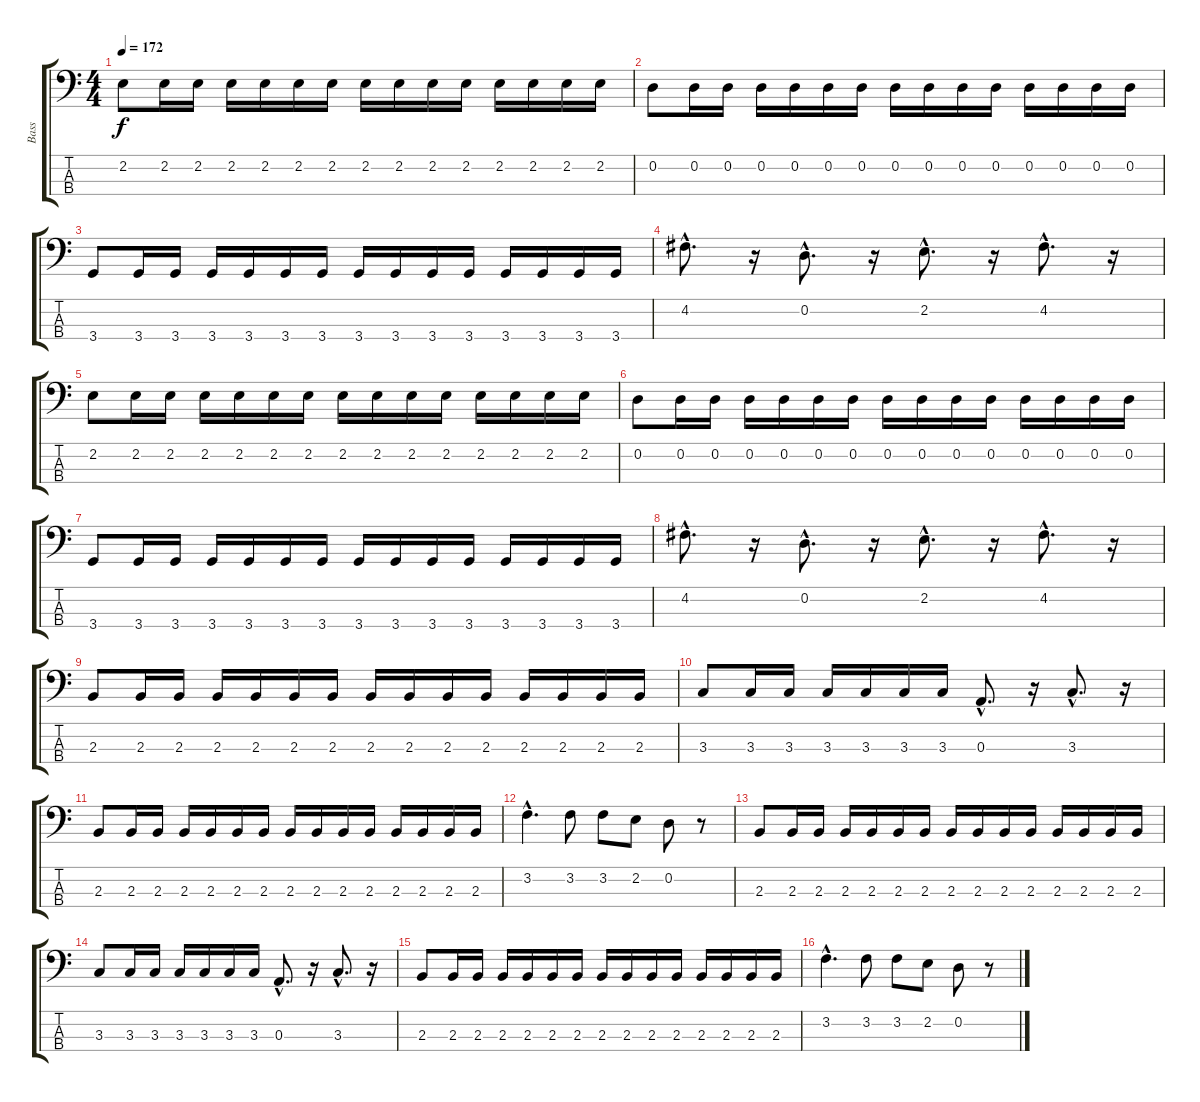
\track ("Bass" "Bass") {instrument electricbasspick}
\staff {score tabs}
\tuning (G2 D2 A1 E1) {hide}
\ts (4 4)
\tempo 172
\clef f4
\ks c
2.2.8{dy f} 2.2.16 2.2.16 2.2.16 2.2.16 2.2.16 2.2.16 2.2.16 2.2.16 2.2.16 2.2.16 2.2.16 2.2.16 2.2.16 2.2.16 |
0.2.8 0.2.16 0.2.16 0.2.16 0.2.16 0.2.16 0.2.16 0.2.16 0.2.16 0.2.16 0.2.16 0.2.16 0.2.16 0.2.16 0.2.16 |
3.4.8 3.4.16 3.4.16 3.4.16 3.4.16 3.4.16 3.4.16 3.4.16 3.4.16 3.4.16 3.4.16 3.4.16 3.4.16 3.4.16 3.4.16 |
4.2{hac}.8{d} r.16 0.2{hac}.8{d} r.16 2.2{hac}.8{d} r.16 4.2{hac}.8{d} r.16 |
2.2.8 2.2.16 2.2.16 2.2.16 2.2.16 2.2.16 2.2.16 2.2.16 2.2.16 2.2.16 2.2.16 2.2.16 2.2.16 2.2.16 2.2.16 |
0.2.8 0.2.16 0.2.16 0.2.16 0.2.16 0.2.16 0.2.16 0.2.16 0.2.16 0.2.16 0.2.16 0.2.16 0.2.16 0.2.16 0.2.16 |
3.4.8 3.4.16 3.4.16 3.4.16 3.4.16 3.4.16 3.4.16 3.4.16 3.4.16 3.4.16 3.4.16 3.4.16 3.4.16 3.4.16 3.4.16 |
4.2{hac}.8{d} r.16 0.2{hac}.8{d} r.16 2.2{hac}.8{d} r.16 4.2{hac}.8{d} r.16 |
2.3.8 2.3.16 2.3.16 2.3.16 2.3.16 2.3.16 2.3.16 2.3.16 2.3.16 2.3.16 2.3.16 2.3.16 2.3.16 2.3.16 2.3.16 |
3.3.8 3.3.16 3.3.16 3.3.16 3.3.16 3.3.16 3.3.16 0.3{hac}.8{d} r.16 3.3{hac}.8{d} r.16 |
2.3.8 2.3.16 2.3.16 2.3.16 2.3.16 2.3.16 2.3.16 2.3.16 2.3.16 2.3.16 2.3.16 2.3.16 2.3.16 2.3.16 2.3.16 |
3.2{hac}.4{d} 3.2.8 3.2.8 2.2.8 0.2.8 r.8 |
2.3.8 2.3.16 2.3.16 2.3.16 2.3.16 2.3.16 2.3.16 2.3.16 2.3.16 2.3.16 2.3.16 2.3.16 2.3.16 2.3.16 2.3.16 |
3.3.8 3.3.16 3.3.16 3.3.16 3.3.16 3.3.16 3.3.16 0.3{hac}.8{d} r.16 3.3{hac}.8{d} r.16 |
2.3.8 2.3.16 2.3.16 2.3.16 2.3.16 2.3.16 2.3.16 2.3.16 2.3.16 2.3.16 2.3.16 2.3.16 2.3.16 2.3.16 2.3.16 |
3.2{hac}.4{d} 3.2.8 3.2.8 2.2.8 0.2.8 r.8
